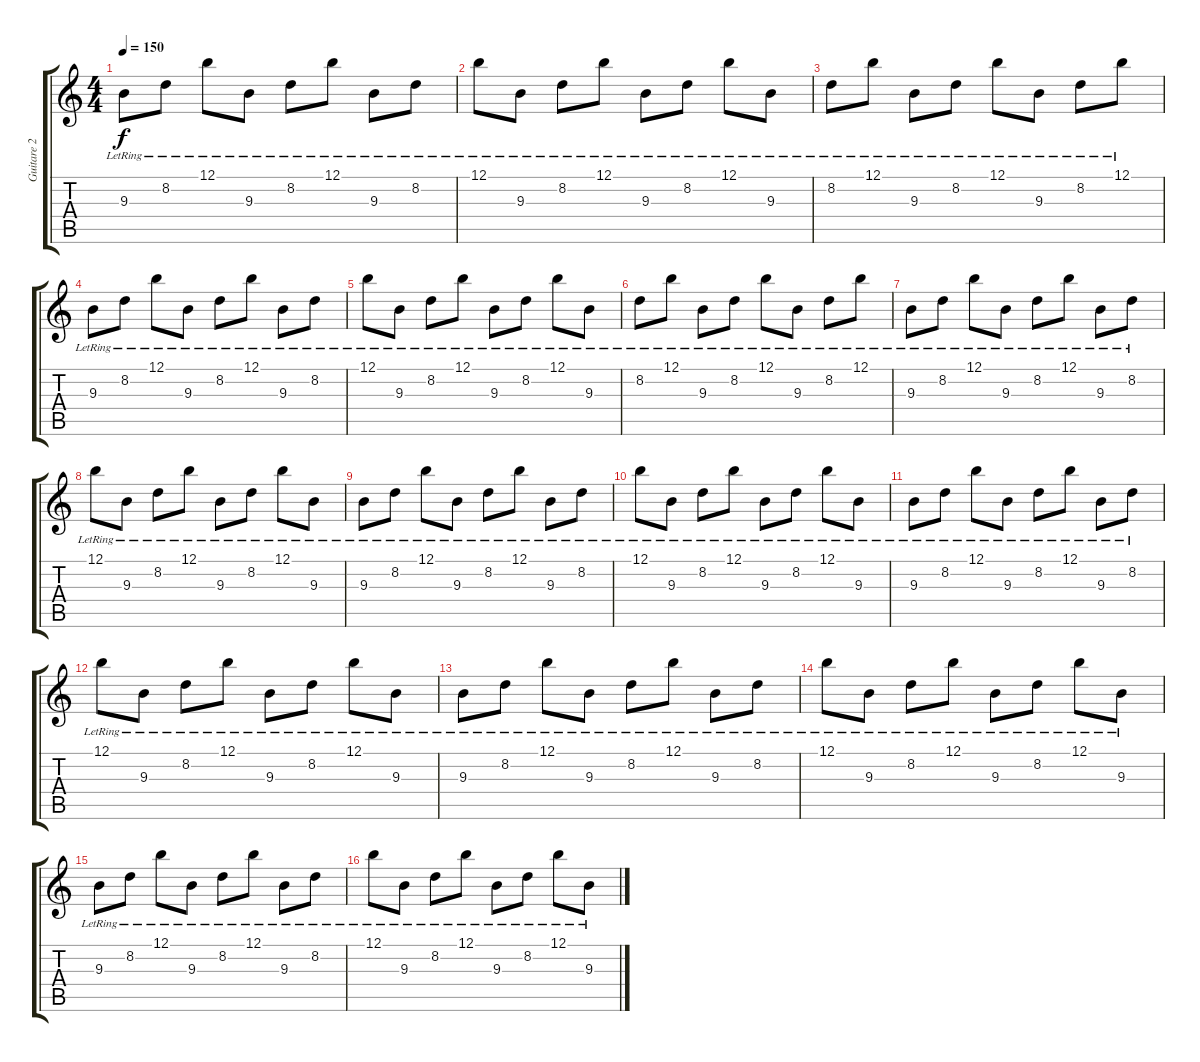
\track ("Guitare 2" "Guitare 2") {instrument distortionguitar}
\staff {score tabs}
\tuning (B3 Gb3 D3 A2 E2 B1) {hide}
\ts (4 4)
\tempo 150
\clef g2
\ks c
9.3{lr}.8{dy f} 8.2{lr}.8 12.1{lr}.8 9.3{lr}.8 8.2{lr}.8 12.1{lr}.8 9.3{lr}.8 8.2{lr}.8 |
12.1{lr}.8 9.3{lr}.8 8.2{lr}.8 12.1{lr}.8 9.3{lr}.8 8.2{lr}.8 12.1{lr}.8 9.3{lr}.8 |
8.2{lr}.8 12.1{lr}.8 9.3{lr}.8 8.2{lr}.8 12.1{lr}.8 9.3{lr}.8 8.2{lr}.8 12.1{lr}.8 |
9.3{lr}.8 8.2{lr}.8 12.1{lr}.8 9.3{lr}.8 8.2{lr}.8 12.1{lr}.8 9.3{lr}.8 8.2{lr}.8 |
12.1{lr}.8 9.3{lr}.8 8.2{lr}.8 12.1{lr}.8 9.3{lr}.8 8.2{lr}.8 12.1{lr}.8 9.3{lr}.8 |
8.2{lr}.8 12.1{lr}.8 9.3{lr}.8 8.2{lr}.8 12.1{lr}.8 9.3{lr}.8 8.2{lr}.8 12.1{lr}.8 |
9.3{lr}.8 8.2{lr}.8 12.1{lr}.8 9.3{lr}.8 8.2{lr}.8 12.1{lr}.8 9.3{lr}.8 8.2{lr}.8 |
12.1{lr}.8 9.3{lr}.8 8.2{lr}.8 12.1{lr}.8 9.3{lr}.8 8.2{lr}.8 12.1{lr}.8 9.3{lr}.8 |
9.3{lr}.8 8.2{lr}.8 12.1{lr}.8 9.3{lr}.8 8.2{lr}.8 12.1{lr}.8 9.3{lr}.8 8.2{lr}.8 |
12.1{lr}.8 9.3{lr}.8 8.2{lr}.8 12.1{lr}.8 9.3{lr}.8 8.2{lr}.8 12.1{lr}.8 9.3{lr}.8 |
9.3{lr}.8 8.2{lr}.8 12.1{lr}.8 9.3{lr}.8 8.2{lr}.8 12.1{lr}.8 9.3{lr}.8 8.2{lr}.8 |
12.1{lr}.8 9.3{lr}.8 8.2{lr}.8 12.1{lr}.8 9.3{lr}.8 8.2{lr}.8 12.1{lr}.8 9.3{lr}.8 |
9.3{lr}.8 8.2{lr}.8 12.1{lr}.8 9.3{lr}.8 8.2{lr}.8 12.1{lr}.8 9.3{lr}.8 8.2{lr}.8 |
12.1{lr}.8 9.3{lr}.8 8.2{lr}.8 12.1{lr}.8 9.3{lr}.8 8.2{lr}.8 12.1{lr}.8 9.3{lr}.8 |
9.3{lr}.8 8.2{lr}.8 12.1{lr}.8 9.3{lr}.8 8.2{lr}.8 12.1{lr}.8 9.3{lr}.8 8.2{lr}.8 |
12.1{lr}.8 9.3{lr}.8 8.2{lr}.8 12.1{lr}.8 9.3{lr}.8 8.2{lr}.8 12.1{lr}.8 9.3{lr}.8
